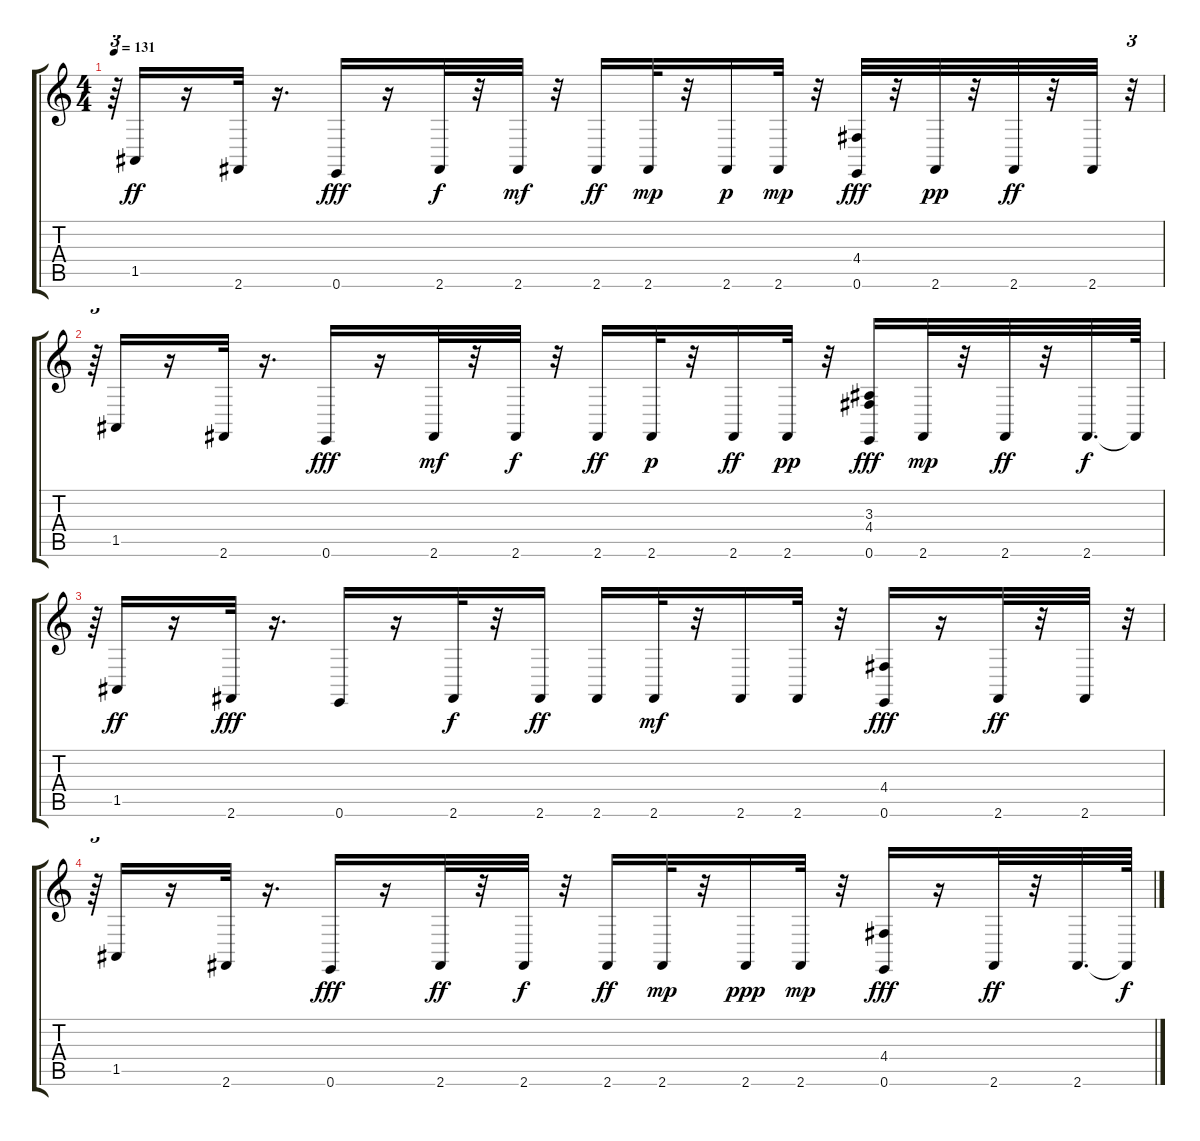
\track "" {instrument synthdrum}
\staff {score tabs}
\tuning (E4 B3 G3 D3 A2 E2) {hide}
\ts (4 4)
\tempo 131
\clef g2
\ks c
r.64{tu (3 2) dy f} 1.5.16{dy ff} r.16 2.6.32 r.16{d} 0.6.16{dy fff} r.16 2.6.32{dy f} r.32 2.6.32{dy mf} r.32 2.6.16{dy ff} 2.6.32{dy mp} r.32 2.6.16{dy p} 2.6.32{dy mp} r.32 (4.4 0.6).32{dy fff} r.32 2.6.32{dy pp} r.32 2.6.32{dy ff} r.32 2.6.32 r.32{tu (3 2)} |
r.64{tu (3 2)} 1.5.16 r.16 2.6.32 r.16{d} 0.6.16{dy fff} r.16 2.6.32{dy mf} r.32 2.6.32{dy f} r.32 2.6.16{dy ff} 2.6.32{dy p} r.32 2.6.16{dy ff} 2.6.32{dy pp} r.32 (3.3 4.4 0.6).16{dy fff} 2.6.32{dy mp} r.32 2.6.32{dy ff} r.32 2.6.32{d dy f} 2.6{t}.64 |
r.64{tu (3 2)} 1.5.16{dy ff} r.16 2.6.32{dy fff} r.16{d} 0.6.16 r.16 2.6.32{dy f} r.32 2.6.16{dy ff} 2.6.16 2.6.32{dy mf} r.32 2.6.16 2.6.32 r.32 (4.4 0.6).16{dy fff} r.16 2.6.32{dy ff} r.32 2.6.32 r.32{tu (3 2)} |
r.64{tu (3 2)} 1.5.16 r.16 2.6.32 r.16{d} 0.6.16{dy fff} r.16 2.6.32{dy ff} r.32 2.6.32{dy f} r.32 2.6.16{dy ff} 2.6.32{dy mp} r.32 2.6.16{dy ppp} 2.6.32{dy mp} r.32 (4.4 0.6).16{dy fff} r.16 2.6.32{dy ff} r.32 2.6.32{d} 2.6{t}.64{dy f}
